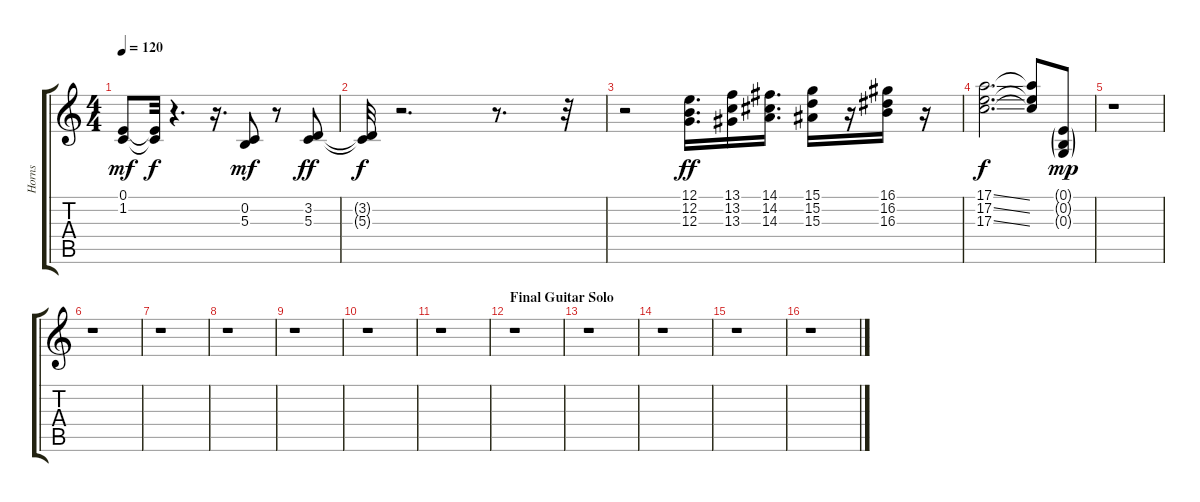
\track ("Horns" "Horns") {instrument brasssection}
\staff {score tabs}
\tuning (E4 B3 G3 D3 A2 E2) {hide}
\ts (4 4)
\tempo 120
\clef g2
\ks c
(0.1 1.2).8{dy mf} (0.1{t} 1.2{t}).32{dy f} r.4{d} r.16{d} (0.2 5.3).8{dy mf} r.8 (3.2 5.3).8{dy ff} |
(3.2{t} 5.3{t}).32{dy f} r.2{d} r.8{d} r.32 |
r.2 (12.1 12.2 12.3).16{d dy ff} (13.1 13.2 13.3).16 (14.1 14.2 14.3).16{d} (15.1 15.2 15.3).16 r.16 (16.1 16.2 16.3).16 r.16 |
(17.1{ss} 17.2{ss} 17.3{ss}).2{d dy f} (17.1{t} 17.2{t} 17.3{t}).8 (0.1{g} 0.2{g} 0.3{g}).8{dy mp} |
r.1 |
r.1 |
r.1 |
r.1 |
r.1 |
r.1 |
r.1 |
\section ("" "Final Guitar Solo")
r.1 |
r.1 |
r.1 |
r.1 |
r.1
